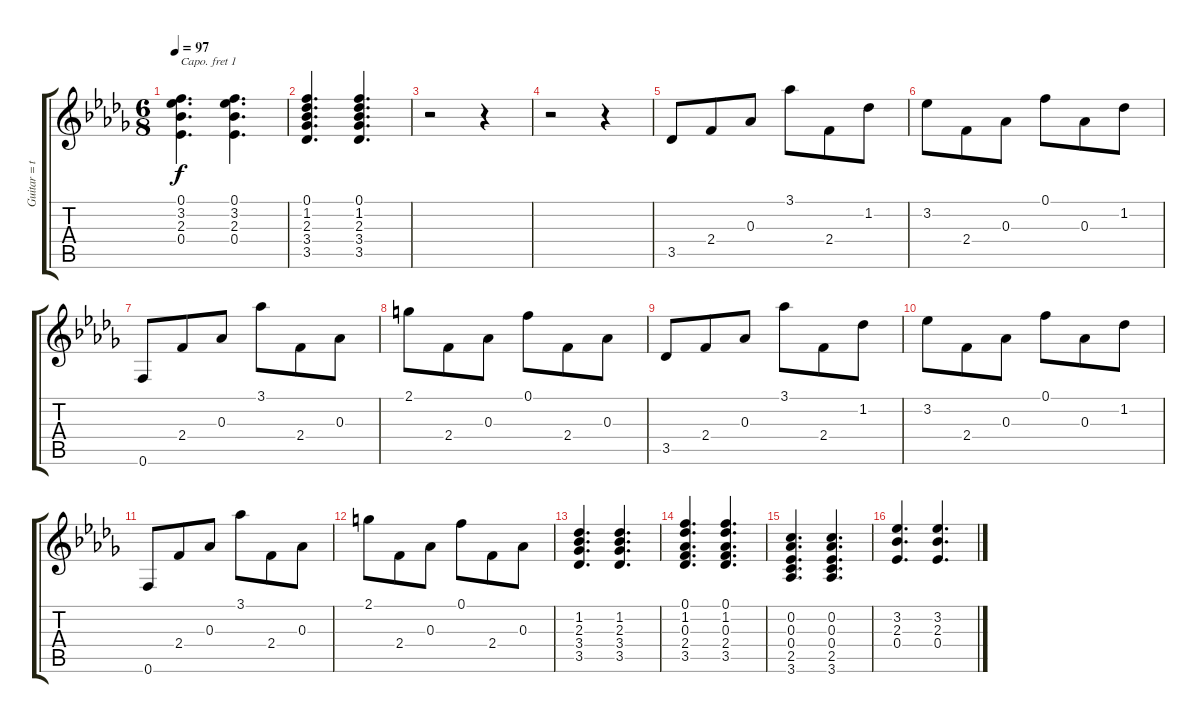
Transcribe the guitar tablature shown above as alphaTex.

\track ("Guitar = translated piano right hand" "Guitar = t") {instrument electricguitarclean}
\staff {score tabs}
\capo 1
\tuning (E4 B3 G3 D3 A2 E2) {hide}
\ts (6 8)
\tempo 97
\clef g2
\ks db
(0.1 3.2 2.3 0.4).4{d dy f} (0.1 3.2 2.3 0.4).4{d} |
(0.1 1.2 2.3 3.4 3.5).4{d} (0.1 1.2 2.3 3.4 3.5).4{d} |
r.2 r.4 |
r.2 r.4 |
3.5.8 2.4.8 0.3.8 3.1.8 2.4.8 1.2.8 |
3.2.8 2.4.8 0.3.8 0.1.8 0.3.8 1.2.8 |
0.6.8 2.4.8 0.3.8 3.1.8 2.4.8 0.3.8 |
2.1.8 2.4.8 0.3.8 0.1.8 2.4.8 0.3.8 |
3.5.8 2.4.8 0.3.8 3.1.8 2.4.8 1.2.8 |
3.2.8 2.4.8 0.3.8 0.1.8 0.3.8 1.2.8 |
0.6.8 2.4.8 0.3.8 3.1.8 2.4.8 0.3.8 |
2.1.8 2.4.8 0.3.8 0.1.8 2.4.8 0.3.8 |
(1.2 2.3 3.4 3.5).4{d} (1.2 2.3 3.4 3.5).4{d} |
(0.1 1.2 0.3 2.4 3.5).4{d} (0.1 1.2 0.3 2.4 3.5).4{d} |
(0.2 0.3 0.4 2.5 3.6).4{d} (0.2 0.3 0.4 2.5 3.6).4{d} |
(3.2 2.3 0.4).4{d} (3.2 2.3 0.4).4{d}
